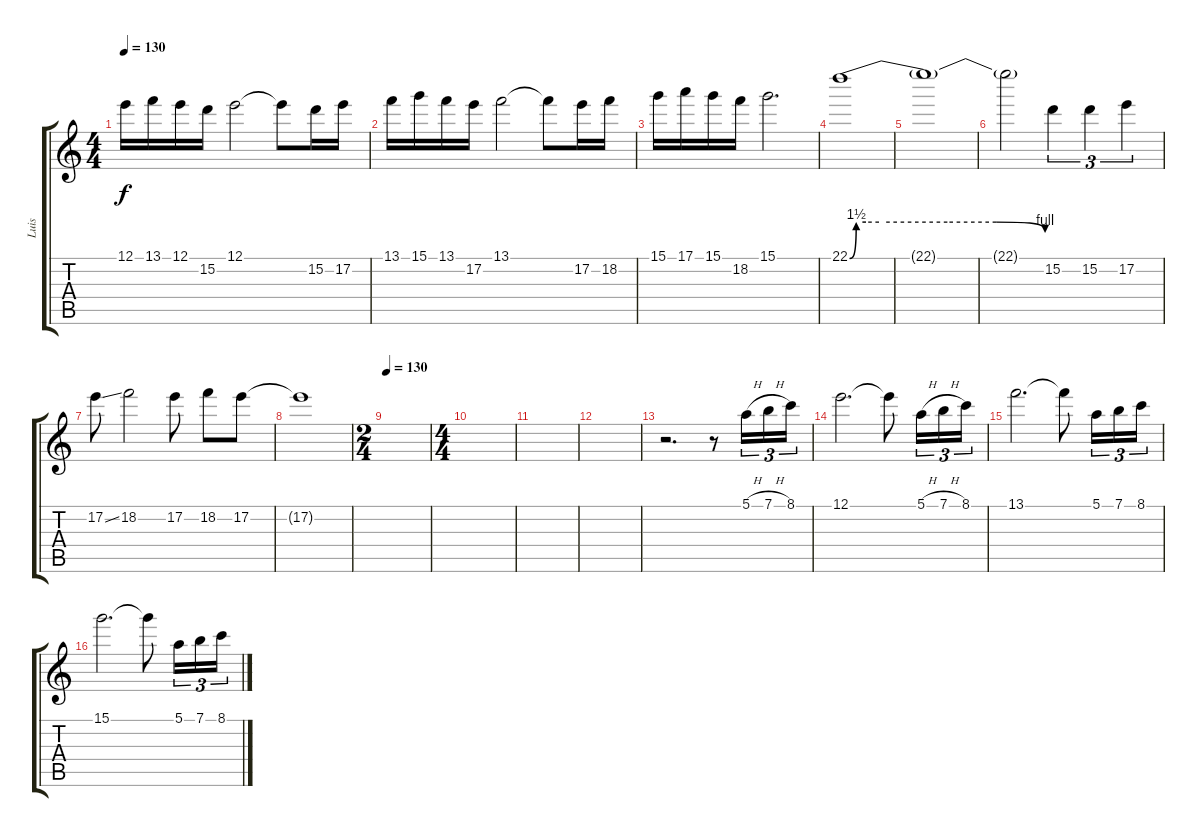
\track ("Luis" "Luis") {instrument distortionguitar}
\staff {score tabs}
\tuning (E4 B3 G3 D3 A2 E2) {hide}
\ts (4 4)
\tempo 130
\clef g2
\ks c
12.1.16{dy f} 13.1.16 12.1.16 15.2.16 12.1.2 12.1{t}.8 15.2.16 17.2.16 |
13.1.16 15.1.16 13.1.16 17.2.16 13.1.2 13.1{t}.8 17.2.16 18.2.16 |
15.1.16 17.1.16 15.1.16 18.2.16 15.1.2{d} |
22.1{be (custom 0 0 2 6 5 6 9 6 30 6 45 6 60 4)}.1 |
22.1{t}.1 |
22.1{t}.2 15.2.4{tu (3 2)} 15.2.4{tu (3 2)} 17.2.4{tu (3 2)} |
17.2{ss}.8 18.2.2 17.2.8 18.2.8 17.2.8 |
17.2{t}.1 |
\ts (2 4)
\tempo 130
|
\ts (4 4)
|
|
|
r.2{d} r.8 5.1{h}.16{tu (3 2)} 7.1{h}.16{tu (3 2)} 8.1.16{tu (3 2)} |
12.1.2{d} 12.1{t}.8 5.1{h}.16{tu (3 2)} 7.1{h}.16{tu (3 2)} 8.1.16{tu (3 2)} |
13.1.2{d} 13.1{t}.8 5.1.16{tu (3 2)} 7.1.16{tu (3 2)} 8.1.16{tu (3 2)} |
15.1.2{d} 15.1{t}.8 5.1.16{tu (3 2)} 7.1.16{tu (3 2)} 8.1.16{tu (3 2)}
